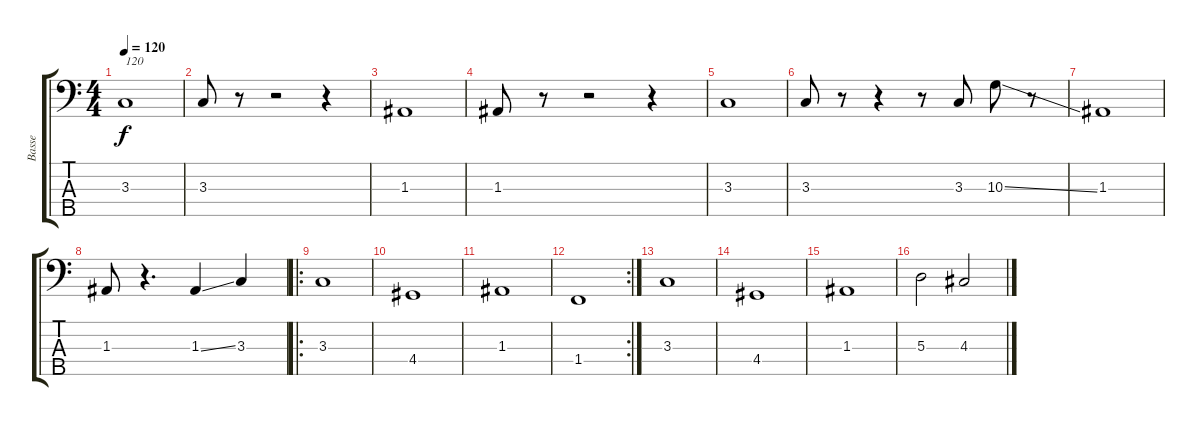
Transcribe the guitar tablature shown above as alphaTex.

\track ("Basse" "Basse") {instrument electricbassfinger}
\staff {score tabs}
\tuning (G2 D2 A1 E1 B0) {hide}
\ts (4 4)
\tempo 120
\clef f4
\ks c
3.3.1{txt "120" dy f instrument electricbassfinger} |
3.3.8 r.8 r.2 r.4 |
1.3.1 |
1.3.8 r.8 r.2 r.4 |
3.3.1 |
3.3.8 r.8 r.4 r.8 3.3.8 10.3{ss}.8 r.8 |
1.3.1 |
1.3.8 r.4{d} 1.3{ss}.4 3.3.4 |
\ro
3.3.1 |
4.4.1 |
1.3.1 |
\rc 2
1.4.1 |
3.3.1 |
4.4.1 |
1.3.1 |
5.3.2 4.3.2
